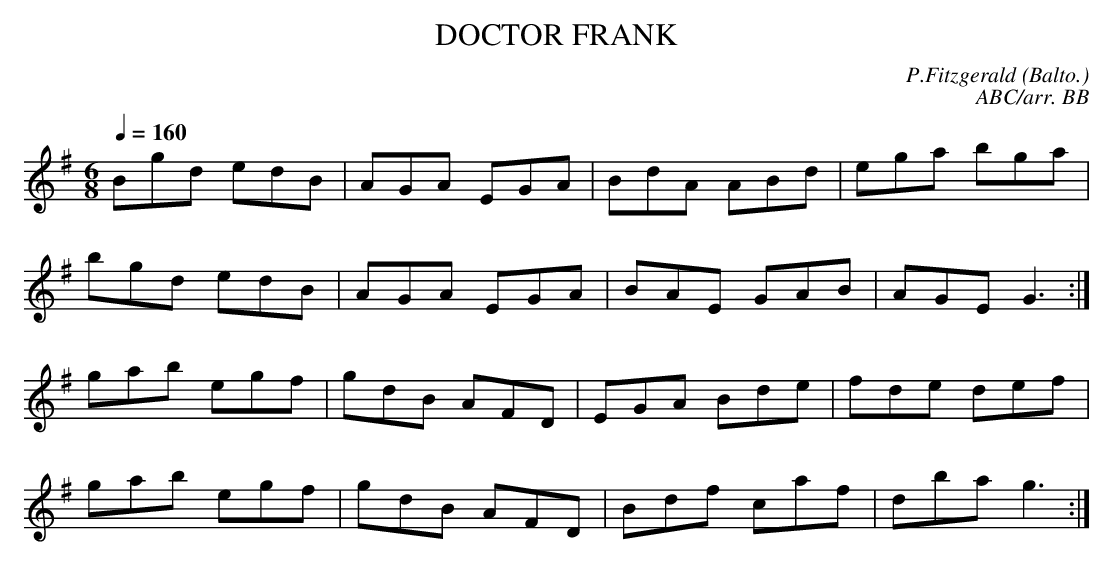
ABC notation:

X:1
T:DOCTOR FRANK
C:P.Fitzgerald (Balto.)
C:ABC/arr. BB
Q:1/4=160
M:6/8
L:1/8
K:G
Bgd edB|AGA EGA|BdA ABd|ega bga|
bgd edB|AGA EGA|BAE GAB|AGE G3 :|
gab egf|gdB AFD|EGA Bde|fde def|
gab egf|gdB AFD|Bdf caf|dba g3 :|
